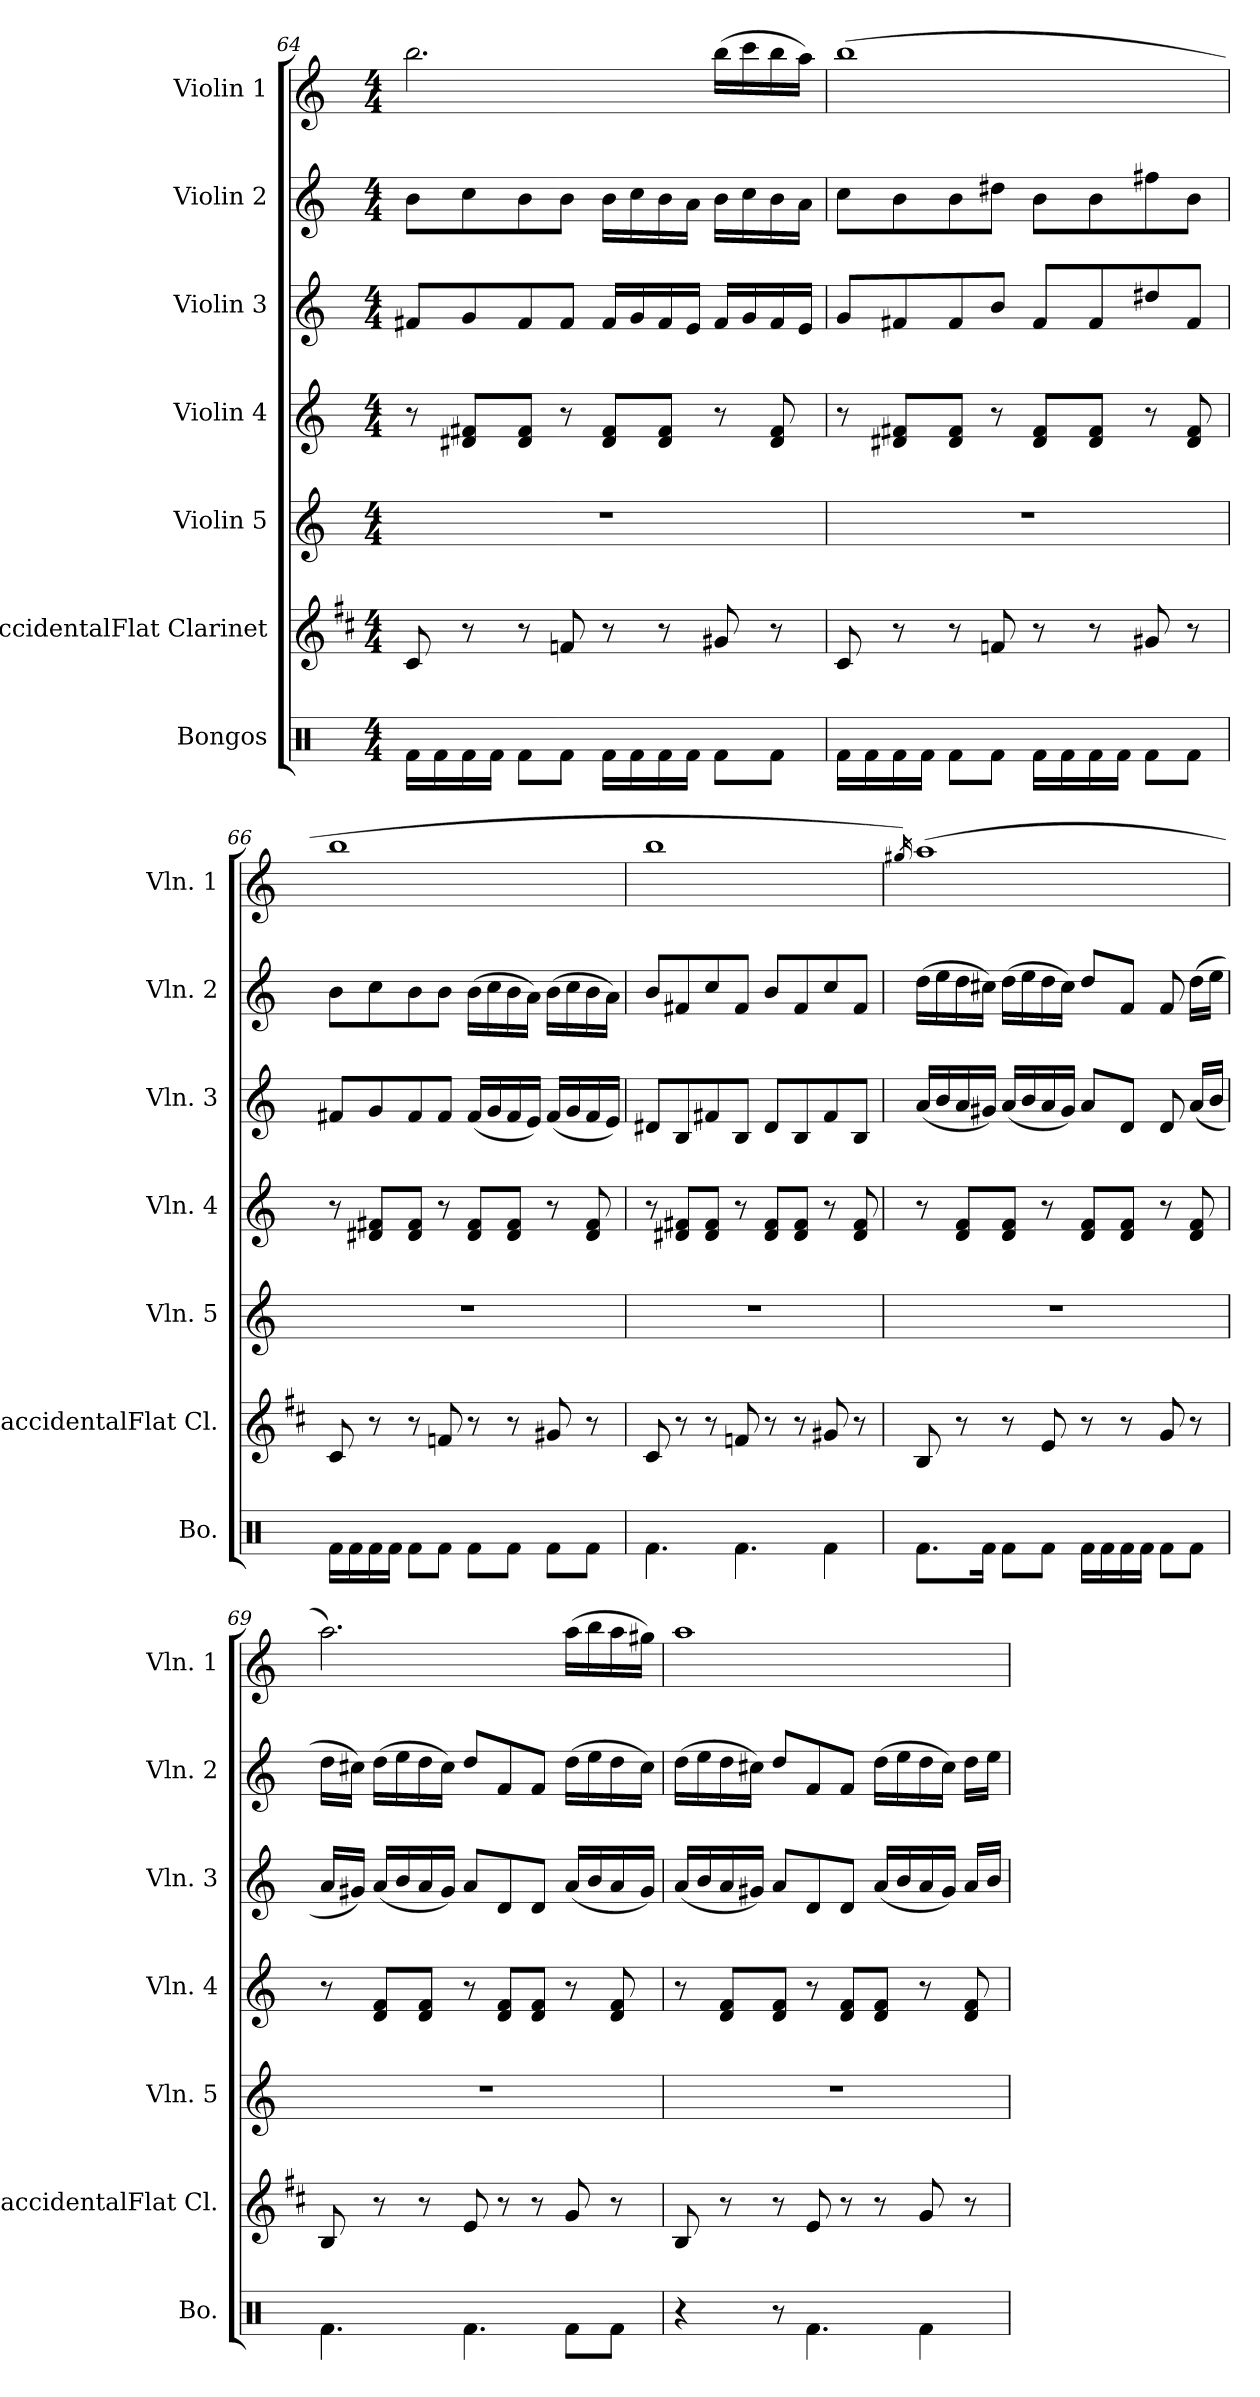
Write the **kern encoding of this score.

**kern	**kern	**kern	**kern	**kern	**kern	**kern
*part7	*part6	*part5	*part4	*part3	*part2	*part1
*staff7	*staff6	*staff5	*staff4	*staff3	*staff2	*staff1
*I"Bongos	*I"BaccidentalFlat Clarinet	*I"Violin 5	*I"Violin 4	*I"Violin 3	*I"Violin 2	*I"Violin 1
*I'Bo.	*I'BaccidentalFlat Cl.	*I'Vln. 5	*I'Vln. 4	*I'Vln. 3	*I'Vln. 2	*I'Vln. 1
*clefX	*clefG2	*clefG2	*clefG2	*clefG2	*clefG2	*clefG2
*	*ITrd1c2	*	*	*	*	*
*k[]	*k[]	*k[]	*k[]	*k[]	*k[]	*k[]
*M4/4	*M4/4	*M4/4	*M4/4	*M4/4	*M4/4	*M4/4
=64	=64	=64	=64	=64	=64	=64
16Rf\LL	8B/	1r	8r	8f#X/L	8b\L	2.bb\
16Rf\	.	.	.	.	.	.
16Rf\	8r	.	8d#X/ 8f#X/L	8g/	8cc\	.
16Rf\JJ	.	.	.	.	.	.
8Rf\L	8r	.	8d#/ 8f#/J	8f#/	8b\	.
8Rf\J	8e-X/	.	8r	8f#/J	8b\J	.
16Rf\LL	8r	.	8d#/ 8f#/L	16f#/LL	16b\LL	.
16Rf\	.	.	.	16g/	16cc\	.
16Rf\	8r	.	8d#/ 8f#/J	16f#/	16b\	.
16Rf\JJ	.	.	.	16e/JJ	16a\JJ	.
8Rf\L	8f#X/	.	8r	16f#/LL	16b\LL	(16bb\LL
.	.	.	.	16g/	16cc\	16ccc\
8Rf\J	8r	.	8d#/ 8f#/	16f#/	16b\	16bb\
.	.	.	.	16e/JJ	16a\JJ	16aa\JJ)
!!LO:PB:g=z
=65	=65	=65	=65	=65	=65	=65
16Rf\LL	8B/	1r	8r	8g/L	8cc\L	(1bb
16Rf\	.	.	.	.	.	.
16Rf\	8r	.	8d#X/ 8f#X/L	8f#X/	8b\	.
16Rf\JJ	.	.	.	.	.	.
8Rf\L	8r	.	8d#/ 8f#/J	8f#/	8b\	.
8Rf\J	8e-X/	.	8r	8b/J	8dd#X\J	.
16Rf\LL	8r	.	8d#/ 8f#/L	8f#/L	8b\L	.
16Rf\	.	.	.	.	.	.
16Rf\	8r	.	8d#/ 8f#/J	8f#/	8b\	.
16Rf\JJ	.	.	.	.	.	.
8Rf\L	8f#X/	.	8r	8dd#X/	8ff#X\	.
8Rf\J	8r	.	8d#/ 8f#/	8f#/J	8b\J	.
=66	=66	=66	=66	=66	=66	=66
16Rf\LL	8B/	1r	8r	8f#X/L	8b\L	1bb
16Rf\	.	.	.	.	.	.
16Rf\	8r	.	8d#X/ 8f#X/L	8g/	8cc\	.
16Rf\JJ	.	.	.	.	.	.
8Rf\L	8r	.	8d#/ 8f#/J	8f#/	8b\	.
8Rf\J	8e-X/	.	8r	8f#/J	8b\J	.
8Rf\L	8r	.	8d#/ 8f#/L	(16f#/LL	(16b\LL	.
.	.	.	.	16g/	16cc\	.
8Rf\J	8r	.	8d#/ 8f#/J	16f#/	16b\	.
.	.	.	.	16e/JJ)	16a\JJ)	.
8Rf\L	8f#X/	.	8r	(16f#/LL	(16b\LL	.
.	.	.	.	16g/	16cc\	.
8Rf\J	8r	.	8d#/ 8f#/	16f#/	16b\	.
.	.	.	.	16e/JJ)	16a\JJ)	.
=67	=67	=67	=67	=67	=67	=67
4.Rf\	8B/	1r	8r	8d#X/L	8b/L	1bb
.	8r	.	8d#X/ 8f#X/L	8B/	8f#X/	.
.	8r	.	8d#/ 8f#/J	8f#X/	8cc/	.
4.Rf\	8e-X/	.	8r	8B/J	8f#/J	.
.	8r	.	8d#/ 8f#/L	8d#/L	8b/L	.
.	8r	.	8d#/ 8f#/J	8B/	8f#/	.
4Rf\	8f#X/	.	8r	8f#/	8cc/	.
.	8r	.	8d#/ 8f#/	8B/J	8f#/J	.
!!LO:LB:g=z
=68	=68	=68	=68	=68	=68	=68
.	.	.	.	.	.	16qgg#X/)
8.Rf\L	8A/	1r	8r	(16a/LL	(16dd\LL	(1aa
.	.	.	.	16b/	16ee\	.
.	8r	.	8d/ 8f/L	16a/	16dd\	.
16Rf\Jk	.	.	.	16g#X/JJ)	16cc#X\JJ)	.
8Rf\L	8r	.	8d/ 8f/J	(16a/LL	(16dd\LL	.
.	.	.	.	16b/	16ee\	.
8Rf\J	8d/	.	8r	16a/	16dd\	.
.	.	.	.	16g#/JJ)	16cc#\JJ)	.
16Rf\LL	8r	.	8d/ 8f/L	8a/L	8dd/L	.
16Rf\	.	.	.	.	.	.
16Rf\	8r	.	8d/ 8f/J	8d/J	8f/J	.
16Rf\JJ	.	.	.	.	.	.
8Rf\L	8f/	.	8r	8d/	8f/	.
8Rf\J	8r	.	8d/ 8f/	(16a/LL	(16dd\LL	.
.	.	.	.	16b/JJ	16ee\JJ	.
=69	=69	=69	=69	=69	=69	=69
4.Rf\	8A/	1r	8r	16a/LL	16dd\LL	2.aa\)
.	.	.	.	16g#X/JJ)	16cc#X\JJ)	.
.	8r	.	8d/ 8f/L	(16a/LL	(16dd\LL	.
.	.	.	.	16b/	16ee\	.
.	8r	.	8d/ 8f/J	16a/	16dd\	.
.	.	.	.	16g#/JJ)	16cc#\JJ)	.
4.Rf\	8d/	.	8r	8a/L	8dd/L	.
.	8r	.	8d/ 8f/L	8d/	8f/	.
.	8r	.	8d/ 8f/J	8d/J	8f/J	.
8Rf\L	8f/	.	8r	(16a/LL	(16dd\LL	(16aa\LL
.	.	.	.	16b/	16ee\	16bb\
8Rf\J	8r	.	8d/ 8f/	16a/	16dd\	16aa\
.	.	.	.	16g#/JJ)	16cc#\JJ)	16gg#X\JJ)
=70	=70	=70	=70	=70	=70	=70
4r	8A/	1r	8r	(16a/LL	(16dd\LL	1aa
.	.	.	.	16b/	16ee\	.
.	8r	.	8d/ 8f/L	16a/	16dd\	.
.	.	.	.	16g#X/JJ)	16cc#X\JJ)	.
8r	8r	.	8d/ 8f/J	8a/L	8dd/L	.
4.Rf\	8d/	.	8r	8d/	8f/	.
.	8r	.	8d/ 8f/L	8d/J	8f/J	.
.	8r	.	8d/ 8f/J	(16a/LL	(16dd\LL	.
.	.	.	.	16b/	16ee\	.
4Rf\	8f/	.	8r	16a/	16dd\	.
.	.	.	.	16g#/JJ)	16cc#\JJ)	.
.	8r	.	8d/ 8f/	16a/LL	16dd\LL	.
.	.	.	.	16b/JJ	16ee\JJ	.
=	=	=	=	=	=	=
*-	*-	*-	*-	*-	*-	*-
